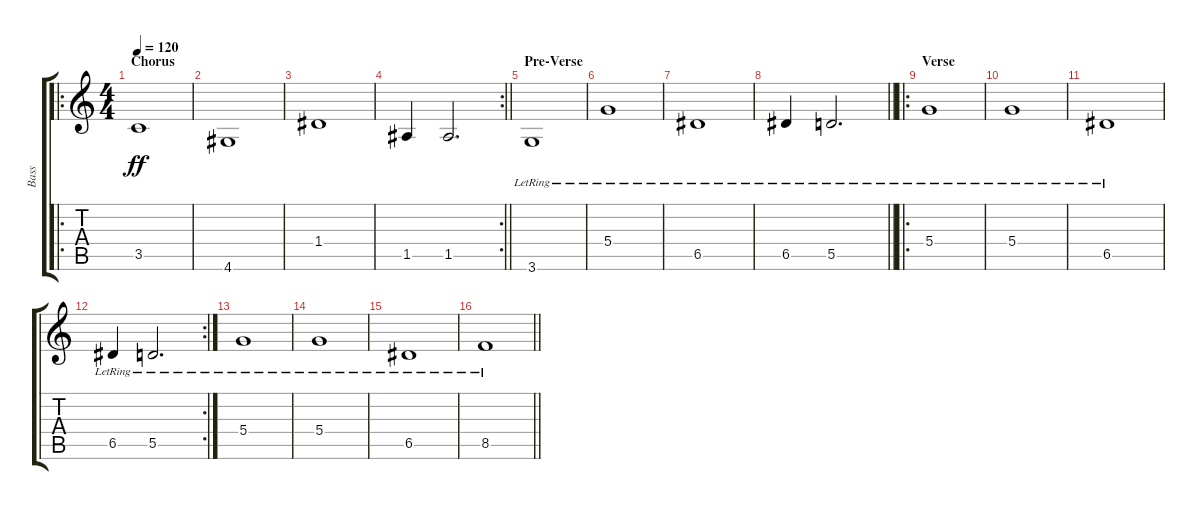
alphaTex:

\track ("Bass" "Bass") {instrument electricbassfinger}
\staff {score tabs}
\tuning (E4 B3 G3 D3 A2 E2) {hide}
\ro
\ts (4 4)
\section ("" "Chorus")
\tempo 120
\clef g2
\ks c
3.5.1{dy ff} |
4.6.1 |
1.4.1 |
\rc 2
\barLineRight lightlight
1.5.4 1.5.2{d} |
\section ("" "Pre-Verse")
3.6{lr}.1 |
5.4{lr}.1 |
6.5{lr}.1 |
\barLineRight lightlight
6.5{lr}.4 5.5{lr}.2{d} |
\ro
\section ("" "Verse")
5.4{lr}.1 |
5.4{lr}.1 |
6.5{lr}.1 |
\rc 2
6.5{lr}.4 5.5{lr}.2{d} |
5.4{lr}.1 |
5.4{lr}.1 |
6.5{lr}.1 |
\barLineRight lightlight
8.5{lr}.1
